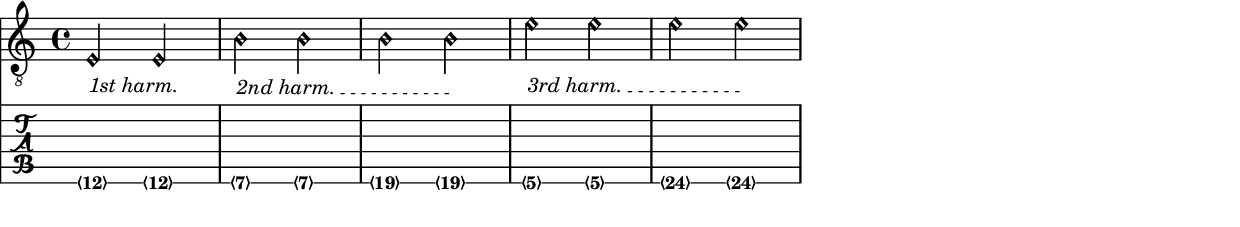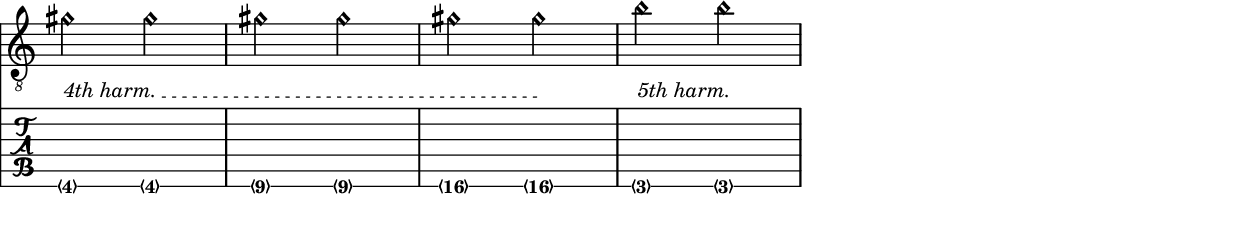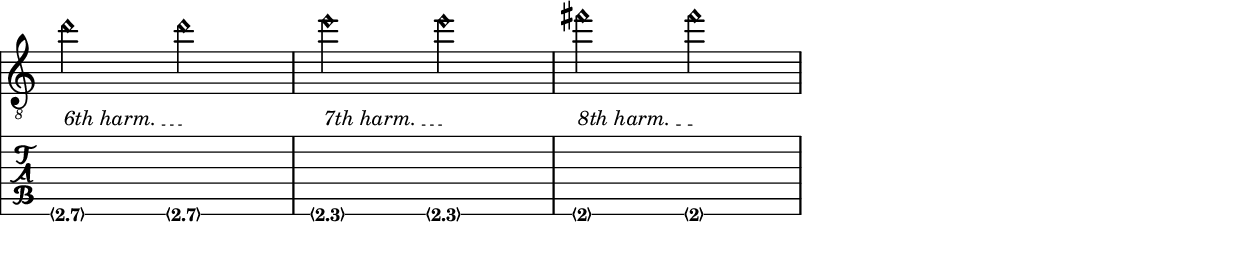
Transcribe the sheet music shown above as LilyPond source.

%% Generated by lilypond-book
%% Options: [exampleindent=10.16\mm,indent=0\mm,line-width=160\mm,paper-height=845.047\pt,paper-width=597.508\pt,papersize='(cons (* 597.508 pt) (* 845.047 pt)),quote]
\include "lilypond-book-preamble.ly"


% ****************************************************************
% Start cut-&-pastable-section
% ****************************************************************

#(ly:set-option 'eps-box-padding 3.000000)



\paper {
  #(set-paper-size '(cons (* 597.508 pt) (* 845.047 pt)))
  indent = 0\mm
  line-width = 160\mm
  % offset the left padding, also add 1mm as lilypond creates cropped
  % images with a little space on the right
  line-width = #(- line-width (* mm  3.000000) (* mm 1))
  line-width = 160\mm - 2.0 * 10.16\mm
  % offset the left padding, also add 1mm as lilypond creates cropped
  % images with a little space on the right
  line-width = #(- line-width (* mm  3.000000) (* mm 1))
}

\layout {
  
}




% ****************************************************************
% ly snippet:
% ****************************************************************
\sourcefilename "snippets/open-string-harmonics-in-tablature.ly"
\sourcefileline 0
%% DO NOT EDIT this file manually; it was automatically
%% generated from the LilyPond Wiki
%% (https://wiki.lilypond.community).
%%
%% Make any changes in the Wiki itself, or in
%% `Documentation/snippets/new/`, then run
%% `scripts/auxiliar/makelsr.pl`.
%%
%% This file is in the public domain.

\version "2.24.0"

\header {
%% Translation of GIT committish: a8a85e19654e46d725563e6deba44083ef137a2c
  texidocja = "
このスニペットは開放弦のハーモニクスを表示する方法を示しています。
"
  doctitleja = "タブ譜で開放弦のハーモニクスを表示する"

%% Translation of GIT committish: 2f3474d9af596d677ed5b7ce720ae4d0954a6b51
  texidocit = "
Questo frammento mostra come scrivere armonici su corde a vuoto.
"
  doctitleit = "Armonici su corde a vuoto in intavolatura"

%% Translation of GIT committish: c043783aac6c35926d633aa2daf60ed4f2e7ca7a
  texidocfr = "
Voici comment obtenir des harmoniques sur corde à vide (harmoniques
naturelles) dans une tablature.
"

  doctitlefr = "Harmoniques sur corde à vide en tablature"

%% Translation of GIT committish: 70abecb938c2bb752967bd56b7402dd8129838a5
  texidoces = "
Referencia para armónicos sobre cuerdas al aire (armónicos
naturales).
"
  doctitlees = "Referencia para armónicos sobre cuerdas al aire"

%% Translation of GIT committish: f86f00c1a8de0f034ba48506de2801c074bd5422
  texidocde = "
Referenz für Flageolett von offenen Saiten:
"
  doctitlede = "Referenz für Flageolett von offenen Saiten"

%% Translation of GIT committish: 8ffecf6be17c6ec2ff87cf31873121a8cce29b09
  texidocca = "
Referència per a armònics sobre cordes a l'aire (armònics naturals):

"
  doctitleca = "Referència per a armònics sobre cordes a l'aire"

  categories = "Fretted strings"

  texidoc = "
This snippet demonstrates open-string harmonics.
"

  doctitle = "Open-string harmonics in tablature"
} % begin verbatim



openStringHarmonics = {
  \textSpannerDown
  \override TextSpanner.staff-padding = 3
  \override TextSpanner.dash-fraction = 0.3
  \override TextSpanner.dash-period = 1

  % first harmonic
  \override TextSpanner.bound-details.left.text =
    \markup\small "1st harm. "
  \harmonicByFret 12 e,2\6\startTextSpan
  \harmonicByRatio #1/2 e,\6\stopTextSpan

  % second harmonic
  \override TextSpanner.bound-details.left.text =
    \markup\small "2nd harm. "
  \harmonicByFret 7 e,\6\startTextSpan
  \harmonicByRatio #1/3 e,\6
  \harmonicByFret 19 e,\6
  \harmonicByRatio #2/3 e,\6\stopTextSpan
  %\harmonicByFret 19 < e,\6 a,\5 d\4 >
  %\harmonicByRatio #2/3 < e,\6 a,\5 d\4 >

  % third harmonic
  \override TextSpanner.bound-details.left.text =
    \markup\small "3rd harm. "
  \harmonicByFret 5 e,\6\startTextSpan
  \harmonicByRatio #1/4 e,\6
  \harmonicByFret 24 e,\6
  \harmonicByRatio #3/4 e,\6\stopTextSpan
  \break

  % fourth harmonic
  \override TextSpanner.bound-details.left.text =
    \markup\small "4th harm. "
  \harmonicByFret 4 e,\6\startTextSpan
  \harmonicByRatio #1/5 e,\6
  \harmonicByFret 9 e,\6
  \harmonicByRatio #2/5 e,\6
  \harmonicByFret 16 e,\6
  \harmonicByRatio #3/5 e,\6\stopTextSpan

  % fifth harmonic
  \override TextSpanner.bound-details.left.text =
    \markup\small "5th harm. "
  \harmonicByFret 3 e,\6\startTextSpan
  \harmonicByRatio #1/6 e,\6\stopTextSpan
  \break

  % sixth harmonic
  \override TextSpanner.bound-details.left.text =
    \markup\small "6th harm. "
  \harmonicByFret 2.7 e,\6\startTextSpan
  \harmonicByRatio #1/7 e,\6\stopTextSpan

  % seventh harmonic
  \override TextSpanner.bound-details.left.text =
    \markup\small "7th harm. "
  \harmonicByFret 2.3 e,\6\startTextSpan
  \harmonicByRatio #1/8 e,\6\stopTextSpan

  % eighth harmonic
  \override TextSpanner.bound-details.left.text =
    \markup\small "8th harm. "
  \harmonicByFret 2 e,\6\startTextSpan
  \harmonicByRatio #1/9 e,\6\stopTextSpan
}

\score {
  <<
    \new Staff \with { \omit StringNumber } {
      \new Voice {
        \clef "treble_8"
        \openStringHarmonics
      }
    }
    \new TabStaff {
      \new TabVoice {
        \openStringHarmonics
      }
    }
  >>
}



% ****************************************************************
% end ly snippet
% ****************************************************************
